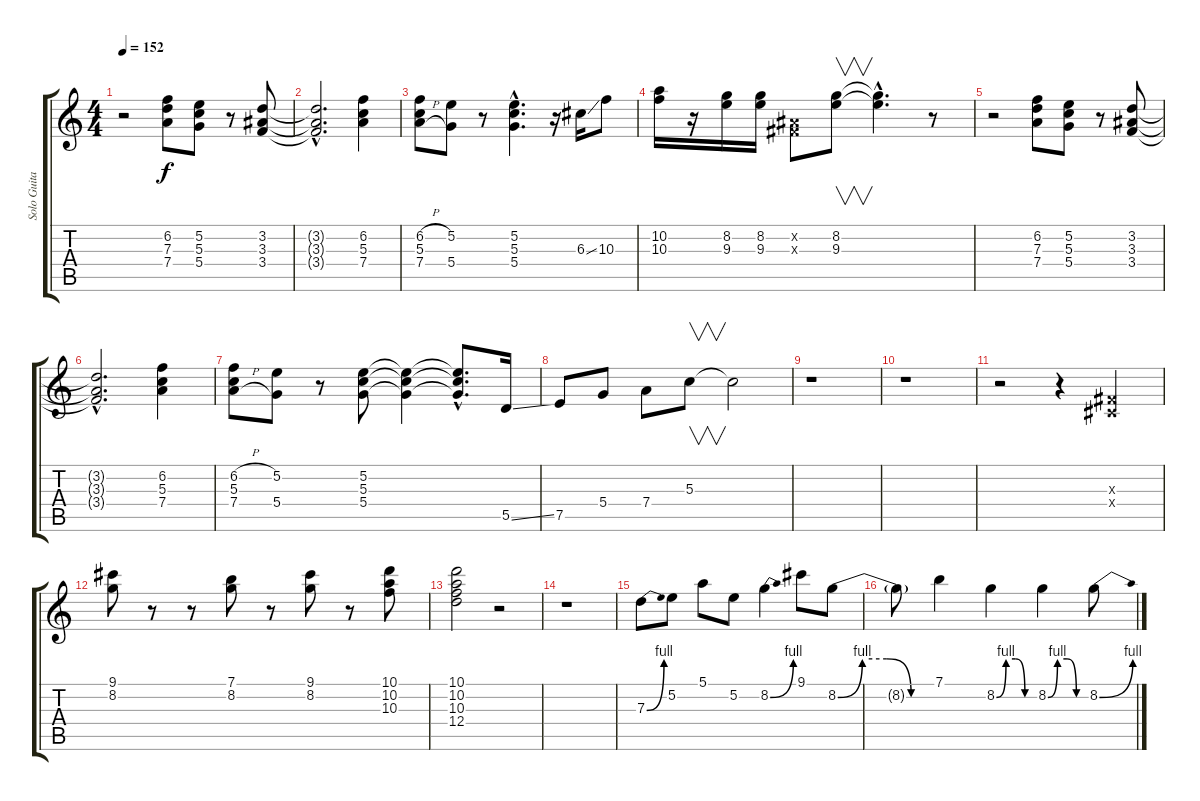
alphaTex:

\track ("Solo Guitar" "Solo Guita") {instrument electricguitarclean}
\staff {score tabs}
\tuning (E4 B3 G3 D3 A2 E2) {hide}
\ts (4 4)
\tempo 152
\clef g2
\ks c
r.2{dy f} (6.2 7.3 7.4).8 (5.2 5.3 5.4).8 r.8 (3.2 3.3 3.4).8 |
(3.2{hac t} 3.3{hac t} 3.4{hac t}).2{d} (6.2 5.3 7.4).4 |
(6.2{h} 5.3 7.4{h}).8 (5.2 5.4).8 r.8 (5.2{hac} 5.3{hac} 5.4{hac}).4{d} r.16 6.3{ss}.16 10.3.8 |
(10.2 10.3).16 r.16 (8.2 9.3).16 (8.2 9.3).16 (-1.2{x} -1.3{x}).8 (8.2 9.3).8{v} (8.2{hac t} 9.3{hac t}).4{d} r.8 |
r.2 (6.2 7.3 7.4).8 (5.2 5.3 5.4).8 r.8 (3.2 3.3 3.4).8 |
(3.2{hac t} 3.3{hac t} 3.4{hac t}).2{d} (6.2 5.3 7.4).4 |
(6.2{h} 5.3 7.4{h}).8 (5.2 5.4).8 r.8 (5.2 5.3 5.4).8 (5.2{t} 5.3{t} 5.4{t}).4 (5.2{hac t} 5.3{hac t} 5.4{hac t}).8{d} 5.5{ss}.16 |
7.5.8 5.4.8 7.4.8 5.3.8{v} 5.3{t}.2 |
r.1 |
r.1 |
r.2 r.4 (-1.3{x} -1.4{x}).4 |
(9.1 8.2).8 r.8 r.8 (7.1 8.2).8 r.8 (9.1 8.2).8 r.8 (10.1 10.2 10.3).8 |
(10.1 10.2 10.3 12.4).2 r.2 |
r.1 |
7.3{be (bend 0 0 60 4)}.8 5.2.8 5.1.8 5.2.8 8.2{be (bend 0 0 60 4)}.4 9.1.8 8.2{be (custom 0 0 15 4 30 4 45 0 60 0)}.8 |
8.2{t}.8 7.1.4 8.2{be (custom 0 0 15 4 30 4 45 0 60 0)}.4 8.2{be (custom 0 0 15 4 30 4 45 0 60 0)}.4 8.2{be (bend 0 0 60 4)}.8
